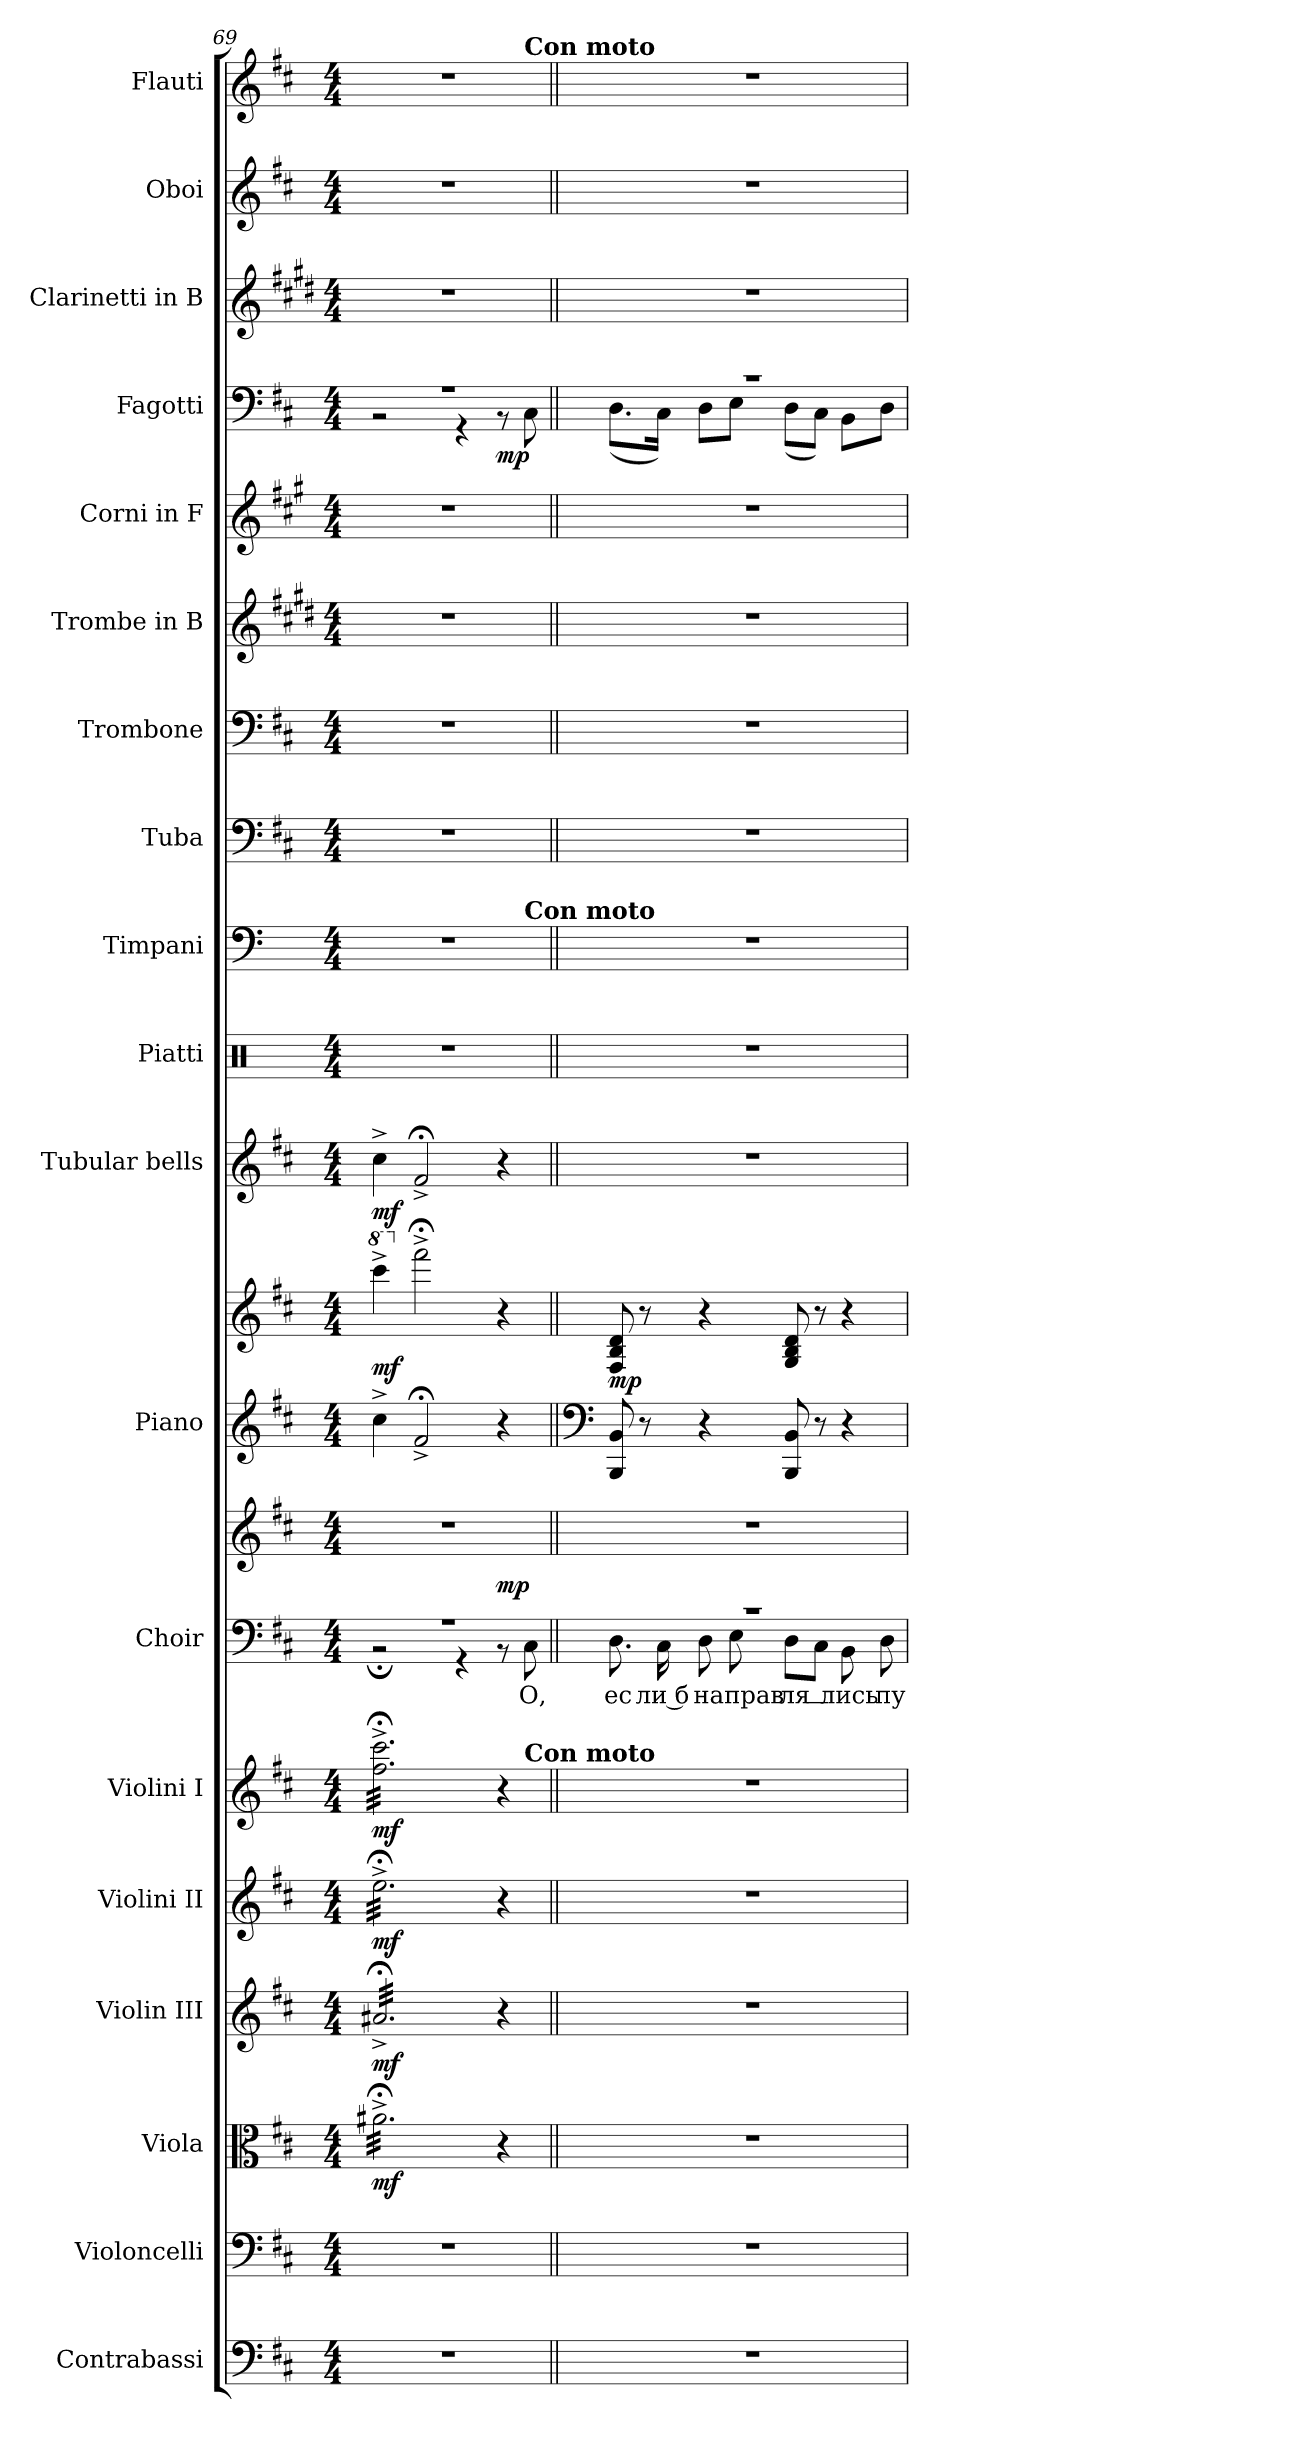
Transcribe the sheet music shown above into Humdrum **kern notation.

**kern	**kern	**kern	**dynam	**kern	**dynam	**kern	**dynam	**kern	**dynam	**kern	**text	**kern	**dynam	**kern	**kern	**dynam	**kern	**dynam	**kern	**kern	**kern	**kern	**kern	**kern	**kern	**dynam	**kern	**kern	**kern
*part19	*part18	*part17	*part17	*part16	*part16	*part15	*part15	*part14	*part14	*part13	*part13	*part13	*part13	*part12	*part12	*part12	*part11	*part11	*part10	*part9	*part8	*part7	*part6	*part5	*part4	*part4	*part3	*part2	*part1
*staff21	*staff20	*staff19	*staff19	*staff18	*staff18	*staff17	*staff17	*staff16	*staff16	*staff15	*staff15	*staff14	*staff14/15	*staff13	*staff12	*staff12/13	*staff11	*staff11	*staff10	*staff9	*staff8	*staff7	*staff6	*staff5	*staff4	*staff4	*staff3	*staff2	*staff1
*I"Contrabassi	*I"Violoncelli	*I"Viola	*	*I"Violin III	*	*I"Violini II	*	*I"Violini I	*	*I"Choir	*	*	*	*I"Piano	*	*	*I"Tubular bells	*	*I"Piatti	*I"Timpani	*I"Tuba	*I"Trombone	*I"Trombe in B	*I"Corni in F	*I"Fagotti	*	*I"Clarinetti in B	*I"Oboi	*I"Flauti
*	*	*	*	*I'Vln. II	*	*	*	*	*	*	*	*	*	*	*	*	*	*	*	*	*	*	*	*	*	*	*	*	*
*clefF4	*clefF4	*clefC3	*	*clefG2	*	*clefG2	*	*clefG2	*	*clefF4	*	*clefG2	*	*clefG2	*clefG2	*	*clefG2	*	*clefX	*clefF4	*clefF4	*clefF4	*clefG2	*clefG2	*clefF4	*	*clefG2	*clefG2	*clefG2
*ITrd7c12	*	*	*	*	*	*	*	*	*	*	*	*	*	*	*	*	*	*	*	*	*	*	*ITrd1c2	*ITrd4c7	*	*	*ITrd1c2	*	*
*k[f#c#]	*k[f#c#]	*k[f#c#]	*	*k[f#c#]	*	*k[f#c#]	*	*k[f#c#]	*	*k[f#c#]	*	*k[f#c#]	*	*k[f#c#]	*k[f#c#]	*	*k[f#c#]	*	*k[]	*k[]	*k[f#c#]	*k[f#c#]	*k[f#c#]	*k[f#c#]	*k[f#c#]	*	*k[f#c#]	*k[f#c#]	*k[f#c#]
*D:	*D:	*D:	*	*D:	*	*D:	*	*D:	*	*D:	*	*D:	*	*D:	*D:	*	*D:	*	*C:	*C:	*D:	*D:	*D:	*D:	*D:	*	*D:	*D:	*D:
*M4/4	*M4/4	*M4/4	*	*M4/4	*	*M4/4	*	*M4/4	*	*M4/4	*	*M4/4	*	*M4/4	*M4/4	*	*M4/4	*	*M4/4	*M4/4	*M4/4	*M4/4	*M4/4	*M4/4	*M4/4	*	*M4/4	*M4/4	*M4/4
=69	=69	=69	=69	=69	=69	=69	=69	=69	=69	=69	=69	=69	=69	=69	=69	=69	=69	=69	=69	=69	=69	=69	=69	=69	=69	=69	=69	=69	=69
*	*	*	*	*	*	*	*	*	*	*^	*	*	*	*	*	*	*	*	*	*	*	*	*	*	*	*	*	*	*
*	*	*	*	*	*	*	*	*	*	*	*	*	*	*	*	*8va	*	*	*	*	*	*	*	*	*	*	*	*	*	*
*	*	*	*	*	*	*	*	*	*	*	*	*	*	*	*	*	*	*	*	*	*	*	*	*	*	*^	*	*	*	*
!	!	!	!	!	!	!	!	!LO:TX:a:i:t=div.	!	!	!	!	!	!	!	!	!	!	!	!	!	!	!	!	!	!	!	!	!	!	!
*	*	*	*	*	*	*	*	*^	*	*	*	*	*	*	*	*	*	*	*	*	*^	*	*	*	*	*	*	*	*	*	*^
*	*	*tremolo	*	*	*	*	*	*	*	*	*	*	*	*	*	*	*	*	*	*	*	*	*	*	*	*	*	*	*	*	*	*	*	*
*	*	*	*	*tremolo	*	*	*	*	*	*	*	*	*	*	*	*	*	*	*	*	*	*	*	*	*	*	*	*	*	*	*	*	*	*
*	*	*	*	*	*	*tremolo	*	*	*	*	*	*	*	*	*	*	*	*	*	*	*	*	*	*	*	*	*	*	*	*	*	*	*	*
*	*	*	*	*	*	*	*	*tremolo	*	*	*	*	*	*	*	*	*	*	*	*	*	*	*	*	*	*	*	*	*	*	*	*	*	*
1r	1r	32a#X;^i\LLL	mf	32a#X;^i/LLL	mf	32ee;^i\LLL	mf	32ff#i\;^ 32ccc#i;^LLL	2..ryy	mf	1r	2r;	.	1r	.	4cc#^i\	4cccc#^i\	mf	4cc#^i\	mf	1r	1r	2..ryy	1r	1r	1r	1r	1r	2r	.	1r	1r	1r	2..ryy
.	.	32a#X;^i\	.	32a#X;^i/	.	32ee;^i\	.	32ff#i\;^ 32ccc#i;^	.	.	.	.	.	.	.	.	.	.	.	.	.	.	.	.	.	.	.	.	.	.	.	.	.	.
.	.	32a#X;^i\	.	32a#X;^i/	.	32ee;^i\	.	32ff#i\;^ 32ccc#i;^	.	.	.	.	.	.	.	.	.	.	.	.	.	.	.	.	.	.	.	.	.	.	.	.	.	.
.	.	32a#X;^i\	.	32a#X;^i/	.	32ee;^i\	.	32ff#i\;^ 32ccc#i;^	.	.	.	.	.	.	.	.	.	.	.	.	.	.	.	.	.	.	.	.	.	.	.	.	.	.
.	.	32a#X;^i\	.	32a#X;^i/	.	32ee;^i\	.	32ff#i\;^ 32ccc#i;^	.	.	.	.	.	.	.	.	.	.	.	.	.	.	.	.	.	.	.	.	.	.	.	.	.	.
.	.	32a#X;^i\	.	32a#X;^i/	.	32ee;^i\	.	32ff#i\;^ 32ccc#i;^	.	.	.	.	.	.	.	.	.	.	.	.	.	.	.	.	.	.	.	.	.	.	.	.	.	.
.	.	32a#X;^i\	.	32a#X;^i/	.	32ee;^i\	.	32ff#i\;^ 32ccc#i;^	.	.	.	.	.	.	.	.	.	.	.	.	.	.	.	.	.	.	.	.	.	.	.	.	.	.
.	.	32a#X;^i\	.	32a#X;^i/	.	32ee;^i\	.	32ff#i\;^ 32ccc#i;^	.	.	.	.	.	.	.	.	.	.	.	.	.	.	.	.	.	.	.	.	.	.	.	.	.	.
*	*	*	*	*	*	*	*	*	*	*	*	*	*	*	*	*	*X8va	*	*	*	*	*	*	*	*	*	*	*	*	*	*	*	*	*
.	.	32a#X;^i\	.	32a#X;^i/	.	32ee;^i\	.	32ff#i\;^ 32ccc#i;^	.	.	.	.	.	.	.	2f#;^i/	2fff#;^i\	.	2f#;^i/	.	.	.	.	.	.	.	.	.	.	.	.	.	.	.
.	.	32a#X;^i\	.	32a#X;^i/	.	32ee;^i\	.	32ff#i\;^ 32ccc#i;^	.	.	.	.	.	.	.	.	.	.	.	.	.	.	.	.	.	.	.	.	.	.	.	.	.	.
.	.	32a#X;^i\	.	32a#X;^i/	.	32ee;^i\	.	32ff#i\;^ 32ccc#i;^	.	.	.	.	.	.	.	.	.	.	.	.	.	.	.	.	.	.	.	.	.	.	.	.	.	.
.	.	32a#X;^i\	.	32a#X;^i/	.	32ee;^i\	.	32ff#i\;^ 32ccc#i;^	.	.	.	.	.	.	.	.	.	.	.	.	.	.	.	.	.	.	.	.	.	.	.	.	.	.
.	.	32a#X;^i\	.	32a#X;^i/	.	32ee;^i\	.	32ff#i\;^ 32ccc#i;^	.	.	.	.	.	.	.	.	.	.	.	.	.	.	.	.	.	.	.	.	.	.	.	.	.	.
.	.	32a#X;^i\	.	32a#X;^i/	.	32ee;^i\	.	32ff#i\;^ 32ccc#i;^	.	.	.	.	.	.	.	.	.	.	.	.	.	.	.	.	.	.	.	.	.	.	.	.	.	.
.	.	32a#X;^i\	.	32a#X;^i/	.	32ee;^i\	.	32ff#i\;^ 32ccc#i;^	.	.	.	.	.	.	.	.	.	.	.	.	.	.	.	.	.	.	.	.	.	.	.	.	.	.
.	.	32a#X;^i\	.	32a#X;^i/	.	32ee;^i\	.	32ff#i\;^ 32ccc#i;^	.	.	.	.	.	.	.	.	.	.	.	.	.	.	.	.	.	.	.	.	.	.	.	.	.	.
.	.	32a#X;^i\	.	32a#X;^i/	.	32ee;^i\	.	32ff#i\;^ 32ccc#i;^	.	.	.	4r	.	.	.	.	.	.	.	.	.	.	.	.	.	.	.	.	4r	.	.	.	.	.
.	.	32a#X;^i\	.	32a#X;^i/	.	32ee;^i\	.	32ff#i\;^ 32ccc#i;^	.	.	.	.	.	.	.	.	.	.	.	.	.	.	.	.	.	.	.	.	.	.	.	.	.	.
.	.	32a#X;^i\	.	32a#X;^i/	.	32ee;^i\	.	32ff#i\;^ 32ccc#i;^	.	.	.	.	.	.	.	.	.	.	.	.	.	.	.	.	.	.	.	.	.	.	.	.	.	.
.	.	32a#X;^i\	.	32a#X;^i/	.	32ee;^i\	.	32ff#i\;^ 32ccc#i;^	.	.	.	.	.	.	.	.	.	.	.	.	.	.	.	.	.	.	.	.	.	.	.	.	.	.
.	.	32a#X;^i\	.	32a#X;^i/	.	32ee;^i\	.	32ff#i\;^ 32ccc#i;^	.	.	.	.	.	.	.	.	.	.	.	.	.	.	.	.	.	.	.	.	.	.	.	.	.	.
.	.	32a#X;^i\	.	32a#X;^i/	.	32ee;^i\	.	32ff#i\;^ 32ccc#i;^	.	.	.	.	.	.	.	.	.	.	.	.	.	.	.	.	.	.	.	.	.	.	.	.	.	.
.	.	32a#X;^i\	.	32a#X;^i/	.	32ee;^i\	.	32ff#i\;^ 32ccc#i;^	.	.	.	.	.	.	.	.	.	.	.	.	.	.	.	.	.	.	.	.	.	.	.	.	.	.
.	.	32a#X;^i\JJJ	.	32a#X;^i/JJJ	.	32ee;^i\JJJ	.	32ff#i\;^ 32ccc#i;^JJJ	.	.	.	.	.	.	.	.	.	.	.	.	.	.	.	.	.	.	.	.	.	.	.	.	.	.
*	*	*	*	*	*	*	*	*Xtremolo	*	*	*	*	*	*	*	*	*	*	*	*	*	*	*	*	*	*	*	*	*	*	*	*	*	*
*	*	*	*	*	*	*Xtremolo	*	*	*	*	*	*	*	*	*	*	*	*	*	*	*	*	*	*	*	*	*	*	*	*	*	*	*	*
*	*	*	*	*Xtremolo	*	*	*	*	*	*	*	*	*	*	*	*	*	*	*	*	*	*	*	*	*	*	*	*	*	*	*	*	*	*
*	*	*Xtremolo	*	*	*	*	*	*	*	*	*	*	*	*	*	*	*	*	*	*	*	*	*	*	*	*	*	*	*	*	*	*	*	*
.	.	4r	.	4r	.	4r	.	4r	.	.	.	8r	.	.	mp	4r	4r	.	4r	.	.	.	.	.	.	.	.	.	8r	mp	.	.	.	.
*	*	*	*	*	*	*	*	*MM120	*	*	*	*	*	*	*	*	*	*	*	*	*	*MM120	*	*	*	*	*	*	*	*	*	*	*MM120	*
!	!	!	!	!	!	!	!	!	!	!	!	!	!	!	!	!	!	!	!	!	!	!	!	!	!	!	!	!	!	!	!	!	!	!LO:TX:a:B:t=Con moto
!	!	!	!	!	!	!	!	!	!	!	!	!	!	!	!	!	!	!	!	!	!	!	!LO:TX:a:B:t=Con moto	!	!	!	!	!	!	!	!	!	!	!
!	!	!	!	!	!	!	!	!	!LO:TX:a:B:t=Con moto	!	!	!	!	!	!	!	!	!	!	!	!	!	!	!	!	!	!	!	!	!	!	!	!	!
!	!	!	!	!	!	!	!	!	!	!	!	!	!LO:LY:b:color=#000000	!	!	!	!	!	!	!	!	!	!	!	!	!	!	!	!	!	!	!	!	!
.	.	.	.	.	.	.	.	.	8ryy	.	.	8C#i\	О,	.	.	.	.	.	.	.	.	.	8ryy	.	.	.	.	.	8C#i\	.	.	.	.	8ryy
*	*	*	*	*	*	*	*	*v	*v	*	*	*	*	*	*	*	*	*	*	*	*	*v	*v	*	*	*	*	*	*	*	*	*	*v	*v
=70||	=70||	=70||	=70||	=70||	=70||	=70||	=70||	=70||	=70||	=70||	=70||	=70||	=70||	=70||	=70||	=70||	=70||	=70||	=70||	=70||	=70||	=70||	=70||	=70||	=70||	=70||	=70||	=70||	=70||	=70||	=70||
*	*	*	*	*	*	*	*	*	*	*	*	*	*	*	*clefF4	*	*	*	*	*	*	*	*	*	*	*	*	*	*	*	*
*	*	*	*	*	*	*	*	*^	*	*	*	*	*	*	*	*	*	*	*	*	*^	*	*	*	*	*	*	*	*	*	*^
!	!	!	!	!	!	!	!	!	!	!	!	!	!LO:LY:b:color=#000000	!	!	!	!	!	!	!	!	!	!	!	!	!	!	!	!	!	!	!	!	!
*	*	*	*	*	*	*	*	*v	*v	*	*	*	*	*	*	*	*	*	*	*	*	*v	*v	*	*	*	*	*	*	*	*	*	*v	*v
1r	1r	1r	.	1r	.	1r	.	1r	.	1r	8.Di\	ес_	1r	.	8BBBi/ 8BBi	8F#i/ 8Bi 8di	mp	1r	.	1r	1r	1r	1r	1r	1r	1r	(8.Di\L	.	1r	1r	1r
.	.	.	.	.	.	.	.	.	.	.	.	.	.	.	8r	8r	.	.	.	.	.	.	.	.	.	.	.	.	.	.	.
!	!	!	!	!	!	!	!	!	!	!	!	!LO:LY:b:color=#000000	!	!	!	!	!	!	!	!	!	!	!	!	!	!	!	!	!	!	!
.	.	.	.	.	.	.	.	.	.	.	16C#i\	ли б	.	.	.	.	.	.	.	.	.	.	.	.	.	.	16C#i\Jk)	.	.	.	.
!	!	!	!	!	!	!	!	!	!	!	!	!LO:LY:b:color=#000000	!	!	!	!	!	!	!	!	!	!	!	!	!	!	!	!	!	!	!
.	.	.	.	.	.	.	.	.	.	.	8Di\	на_	.	.	4r	4r	.	.	.	.	.	.	.	.	.	.	8Di\L	.	.	.	.
!	!	!	!	!	!	!	!	!	!	!	!	!LO:LY:b:color=#000000	!	!	!	!	!	!	!	!	!	!	!	!	!	!	!	!	!	!	!
.	.	.	.	.	.	.	.	.	.	.	8Ei\	прав_	.	.	.	.	.	.	.	.	.	.	.	.	.	.	8Ei\J	.	.	.	.
!	!	!	!	!	!	!	!	!	!	!	!	!LO:LY:b:color=#000000	!	!	!	!	!	!	!	!	!	!	!	!	!	!	!	!	!	!	!
.	.	.	.	.	.	.	.	.	.	.	8Di\L	ля_	.	.	8BBBi/ 8BBi	8Gi/ 8Bi 8di	.	.	.	.	.	.	.	.	.	.	(8Di\L	.	.	.	.
.	.	.	.	.	.	.	.	.	.	.	8C#i\J	.	.	.	8r	8r	.	.	.	.	.	.	.	.	.	.	8C#i\J)	.	.	.	.
!	!	!	!	!	!	!	!	!	!	!	!	!LO:LY:b:color=#000000	!	!	!	!	!	!	!	!	!	!	!	!	!	!	!	!	!	!	!
.	.	.	.	.	.	.	.	.	.	.	8BBi\	лись	.	.	4r	4r	.	.	.	.	.	.	.	.	.	.	8BBi\L	.	.	.	.
!	!	!	!	!	!	!	!	!	!	!	!	!LO:LY:b:color=#000000	!	!	!	!	!	!	!	!	!	!	!	!	!	!	!	!	!	!	!
.	.	.	.	.	.	.	.	.	.	.	8Di\	пу_	.	.	.	.	.	.	.	.	.	.	.	.	.	.	8Di\J	.	.	.	.
*	*	*	*	*	*	*	*	*	*	*v	*v	*	*	*	*	*	*	*	*	*	*	*	*	*	*	*v	*v	*	*	*	*
=	=	=	=	=	=	=	=	=	=	=	=	=	=	=	=	=	=	=	=	=	=	=	=	=	=	=	=	=	=
*-	*-	*-	*-	*-	*-	*-	*-	*-	*-	*-	*-	*-	*-	*-	*-	*-	*-	*-	*-	*-	*-	*-	*-	*-	*-	*-	*-	*-	*-
